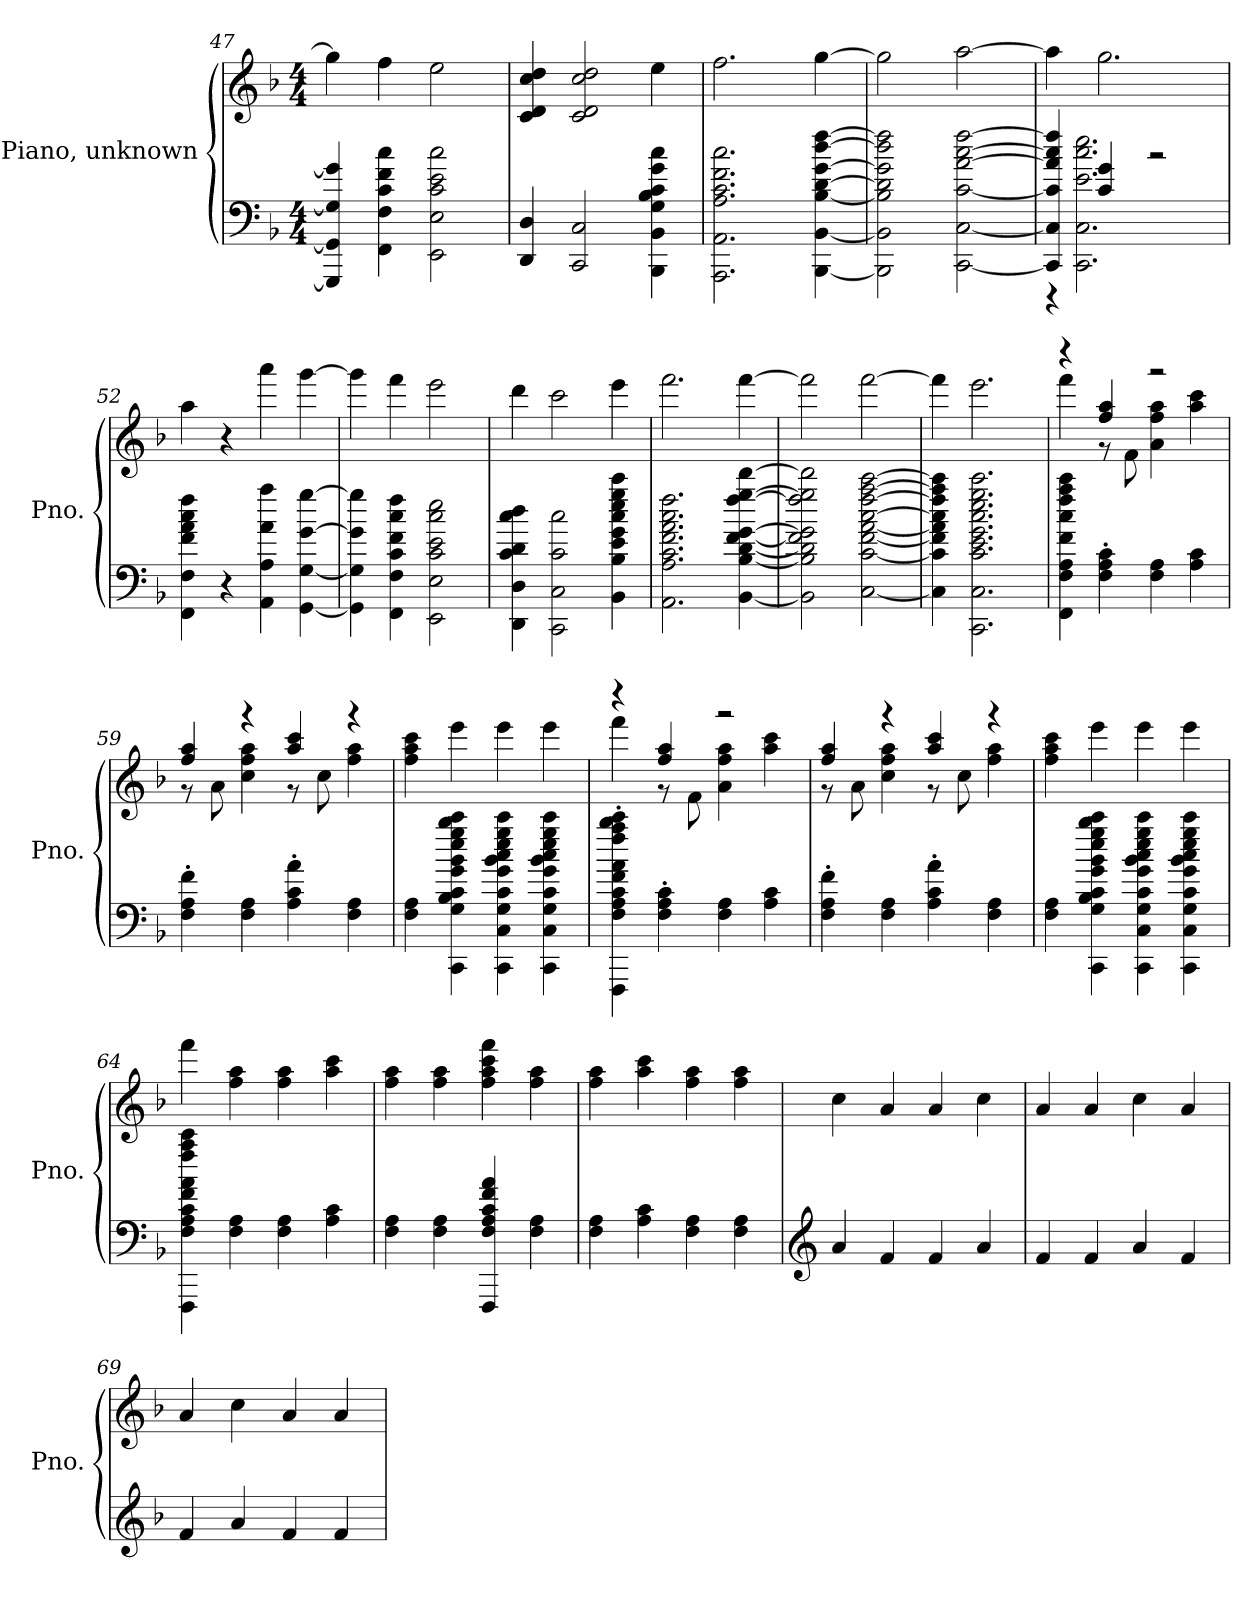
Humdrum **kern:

**kern	**kern
*part1	*part1
*staff2	*staff1
*I"Piano, unknown	*
*I'Pno.	*
*clefF4	*clefG2
*k[b-]	*k[b-]
*M4/4	*M4/4
=47	=47
4GGG/] 4GG/] 4G/] 4g/]	4gg\]
4FF\ 4F\ 4c\ 4f\ 4cc\	4ff\
2EE\ 2E\ 2c\ 2e\ 2cc\	2ee\
=48	=48
4DD/ 4D/	4c/ 4d/ 4cc/ 4dd/
2CC/ 2C/	2c/ 2d/ 2cc/ 2dd/
4BBB-\ 4BB-\ 4G\ 4B-\ 4c\ 4g\ 4cc\	4ee\
!!LO:LB:g=z
=49	=49
2.AAA\ 2.AA\ 2.A\ 2.c\ 2.f\ 2.cc\	2.ff\
[4BBB-\ [4BB-\ [4B-\ [4d\ [4g\ [4dd\ [4ff\	[4gg\
=50	=50
2BBB-\] 2BB-\] 2B-\] 2d\] 2g\] 2dd\] 2ff\]	2gg\]
[2CC\ [2C\ [2c\ [2a\ [2cc\ [2ff\	[2aa\
=51	=51
*^	*
4CC/] 4C/] 4c/] 4a/] 4cc/] 4ff/]	4r	4aa\]
4c/ 4g/	2.CC\ 2.C\ 2.e\ 2.cc\ 2.ee\	2.gg\
2r	.	.
*v	*v	*
=52	=52
4FF\ 4F\ 4f\ 4a\ 4cc\ 4ff\	4aa\
4r	4r
4AA\ 4A\ 4a\ 4aa\	4aaa\
[4GG\ [4G\ [4g\ [4gg\	[4ggg\
=53	=53
4GG\] 4G\] 4g\] 4gg\]	4ggg\]
4FF\ 4F\ 4c\ 4f\ 4cc\ 4ff\	4fff\
2EE\ 2E\ 2c\ 2e\ 2cc\ 2ee\	2eee\
=54	=54
4DD\ 4D\ 4c\ 4d\ 4cc\ 4dd\	4ddd\
2CC\ 2C\ 2c\ 2cc\	2ccc\
4BB-\ 4B-\ 4e\ 4g\ 4cc\ 4ee\ 4gg\ 4ccc\	4eee\
=55	=55
2.AA\ 2.A\ 2.c\ 2.f\ 2.a\ 2.cc\ 2.ff\	2.fff\
[4BB-\ [4B-\ [4d\ [4f\ [4g\ [4ff\ [4gg\ [4ddd\	[4fff\
=56	=56
2BB-\] 2B-\] 2d\] 2f\] 2g\] 2ff\] 2gg\] 2ddd\]	2fff\]
[2C\ [2c\ [2f\ [2a\ [2cc\ [2ff\ [2aa\ [2ccc\	[2fff\
=57	=57
4C\] 4c\] 4f\] 4a\] 4cc\] 4ff\] 4aa\] 4ccc\]	4fff\]
2.CC\ 2.C\ 2.c\ 2.e\ 2.g\ 2.cc\ 2.ee\ 2.gg\ 2.ccc\	2.eee\
!!LO:LB:g=z
=58	=58
*	*^
4FF\ 4F\ 4A\ 4f\ 4cc\ 4ff\ 4aa\ 4ccc\	4r	4fff\
4F\' 4A\' 4c\'	4ff/ 4aa/	8r
.	.	8f\
4F\ 4A\	2r	4a\ 4ff\ 4aa\
4A\ 4c\	.	4aa\ 4ccc\
=59	=59	=59
4F\' 4A\' 4f\'	4ff/ 4aa/	8r
.	.	8a\
4F\ 4A\	4r	4cc\ 4ff\ 4aa\
4A\' 4c\' 4a\'	4aa/ 4ccc/	8r
.	.	8cc\
4F\ 4A\	4r	4ff\ 4aa\
*	*v	*v
=60	=60
4F\ 4A\	4ff\ 4aa\ 4ccc\
4CC\ 4G\ 4B-\ 4c\ 4g\ 4b-\ 4ee\ 4gg\ 4bb-\ 4ccc\	4eee\
4CC\ 4C\ 4G\ 4c\ 4g\ 4b-\ 4cc\ 4ee\ 4gg\ 4ccc\	4eee\
4CC\ 4C\ 4G\ 4c\ 4g\ 4b-\ 4cc\ 4ee\ 4gg\ 4ccc\	4eee\
=61	=61
*	*^
4FFF\' 4F\' 4A\' 4c\' 4f\' 4a\' 4ff\' 4aa\' 4bb-\' 4ccc\'	4r	4fff\
4F\' 4A\' 4c\'	4ff/ 4aa/	8r
.	.	8f\
4F\ 4A\	2r	4a\ 4ff\ 4aa\
4A\ 4c\	.	4aa\ 4ccc\
=62	=62	=62
4F\' 4A\' 4f\'	4ff/ 4aa/	8r
.	.	8a\
4F\ 4A\	4r	4cc\ 4ff\ 4aa\
4A\' 4c\' 4a\'	4aa/ 4ccc/	8r
.	.	8cc\
4F\ 4A\	4r	4ff\ 4aa\
*	*v	*v
=63	=63
4F\ 4A\	4ff\ 4aa\ 4ccc\
4CC\ 4G\ 4B-\ 4c\ 4g\ 4b-\ 4ee\ 4gg\ 4bb-\ 4ccc\	4eee\
4CC\ 4C\ 4G\ 4c\ 4g\ 4b-\ 4cc\ 4ee\ 4gg\ 4ccc\	4eee\
4CC\ 4C\ 4G\ 4c\ 4g\ 4b-\ 4cc\ 4ee\ 4gg\ 4ccc\	4eee\
!!LO:LB:g=z
=64	=64
4FFF\ 4F\ 4A\ 4c\ 4f\ 4a\ 4ff\ 4aa\ 4ccc\	4fff\
4F\ 4A\	4ff\ 4aa\
4F\ 4A\	4ff\ 4aa\
4A\ 4c\	4aa\ 4ccc\
=65	=65
4F\ 4A\	4ff\ 4aa\
4F\ 4A\	4ff\ 4aa\
4FFF/ 4F/ 4A/ 4c/ 4f/ 4a/	4ff\ 4aa\ 4ccc\ 4fff\
4F\ 4A\	4ff\ 4aa\
=66	=66
4F\ 4A\	4ff\ 4aa\
4A\ 4c\	4aa\ 4ccc\
4F\ 4A\	4ff\ 4aa\
4F\ 4A\	4ff\ 4aa\
=67	=67
*clefG2	*
4a/	4cc\
4f/	4a/
4f/	4a/
4a/	4cc\
=68	=68
4f/	4a/
4f/	4a/
4a/	4cc\
4f/	4a/
=69	=69
4f/	4a/
4a/	4cc\
4f/	4a/
4f/	4a/
=	=
*-	*-
